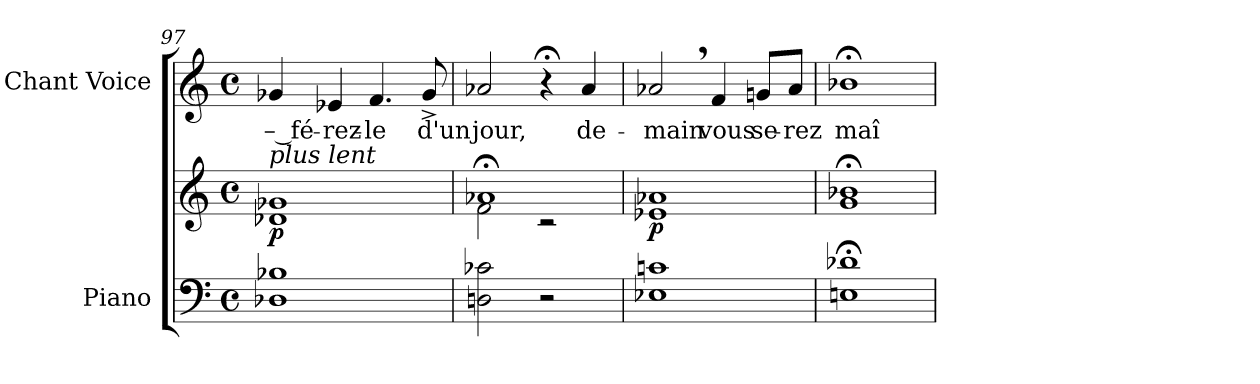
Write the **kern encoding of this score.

**kern	**kern	**dynam	**kern	**text
*part2	*part2	*part2	*part1	*part1
*staff3	*staff2	*staff2/3	*staff1	*staff1
*I"Piano	*	*	*I"Chant Voice	*
*I'Pno	*	*	*	*
*clefF4	*clefG2	*	*clefG2	*
*k[]	*k[]	*	*k[]	*
*M4/4	*M4/4	*	*M4/4	*
*met(c)	*met(c)	*	*met(c)	*
=97	=97	=97	=97	=97
!	!LO:TX:i:t=plus lent	!	!	!
!	!	!LO:DY:b	!	!
1D-X 1B-X	1d-X 1g-X	p	4g-X/	-– fé-
.	.	.	4e-X/	-rez-
.	.	.	4.f/	-le
.	.	.	8g-^>/	d'un
=98	=98	=98	=98	=98
*	*^	*	*	*
2Dn\ 2c-X\	1a-X;<	2f\	.	2a-X/	jour,
2r	.	2r	.	4r;<	.
.	.	.	.	4a-/	de-
*	*v	*v	*	*	*
=99	=99	=99	=99	=99
!	!	!LO:DY:b	!	!
1E-X 1cn	1e-X 1a-X	p	2a-X,/	-main
.	.	.	4f/	vous
.	.	.	8gn/L	se-
.	.	.	8a-/J	-rez
=100	=100	=100	=100	=100
1En;< 1d-X;<	1g;< 1b-X;<	.	1b-X;<	maî-
=	=	=	=	=
*-	*-	*-	*-	*-
